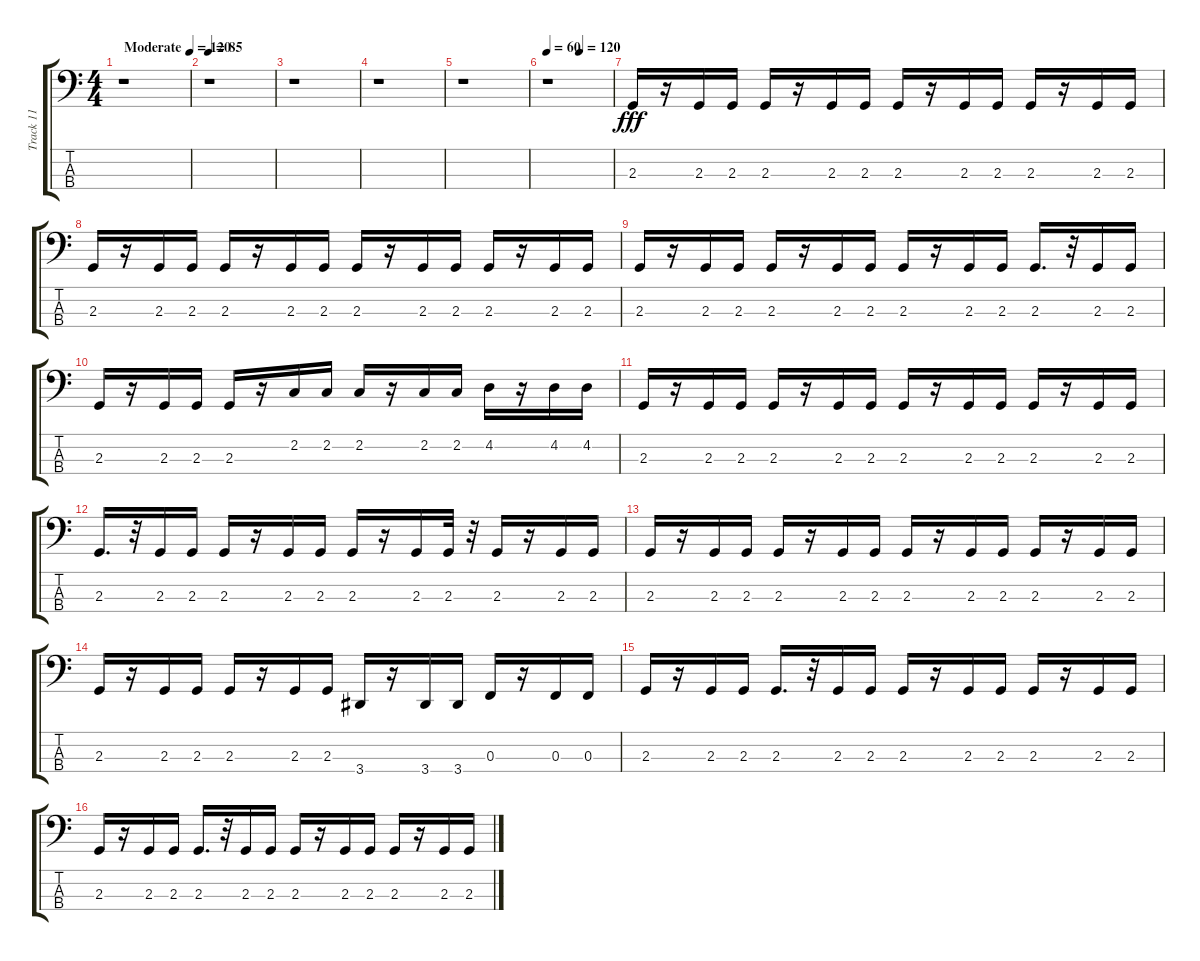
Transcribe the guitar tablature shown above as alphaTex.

\track ("Track 11" "Track 11") {instrument electricbasspick}
\staff {score tabs}
\tuning (Eb2 Bb1 F1 C1) {hide}
\ts (4 4)
\tempo (120 "Moderate")
\clef f4
\ks c
r.1{dy fff instrument electricbasspick} |
\tempo 85
r.1 |
r.1 |
r.1 |
r.1 |
\tempo 60
\tempo (120 0.5)
r.1 |
2.3.16 r.16 2.3.16 2.3.16 2.3.16 r.16 2.3.16 2.3.16 2.3.16 r.16 2.3.16 2.3.16 2.3.16 r.16 2.3.16 2.3.16 |
2.3.16 r.16 2.3.16 2.3.16 2.3.16 r.16 2.3.16 2.3.16 2.3.16 r.16 2.3.16 2.3.16 2.3.16 r.16 2.3.16 2.3.16 |
2.3.16 r.16 2.3.16 2.3.16 2.3.16 r.16 2.3.16 2.3.16 2.3.16 r.16 2.3.16 2.3.16 2.3.16{d} r.32 2.3.16 2.3.16 |
2.3.16 r.16 2.3.16 2.3.16 2.3.16 r.16 2.2.16 2.2.16 2.2.16 r.16 2.2.16 2.2.16 4.2.16 r.16 4.2.16 4.2.16 |
2.3.16 r.16 2.3.16 2.3.16 2.3.16 r.16 2.3.16 2.3.16 2.3.16 r.16 2.3.16 2.3.16 2.3.16 r.16 2.3.16 2.3.16 |
2.3.16{d} r.32 2.3.16 2.3.16 2.3.16 r.16 2.3.16 2.3.16 2.3.16 r.16 2.3.16 2.3.32 r.32 2.3.16 r.16 2.3.16 2.3.16 |
2.3.16 r.16 2.3.16 2.3.16 2.3.16 r.16 2.3.16 2.3.16 2.3.16 r.16 2.3.16 2.3.16 2.3.16 r.16 2.3.16 2.3.16 |
2.3.16 r.16 2.3.16 2.3.16 2.3.16 r.16 2.3.16 2.3.16 3.4.16 r.16 3.4.16 3.4.16 0.3.16 r.16 0.3.16 0.3.16 |
2.3.16 r.16 2.3.16 2.3.16 2.3.16{d} r.32 2.3.16 2.3.16 2.3.16 r.16 2.3.16 2.3.16 2.3.16 r.16 2.3.16 2.3.16 |
2.3.16 r.16 2.3.16 2.3.16 2.3.16{d} r.32 2.3.16 2.3.16 2.3.16 r.16 2.3.16 2.3.16 2.3.16 r.16 2.3.16 2.3.16
